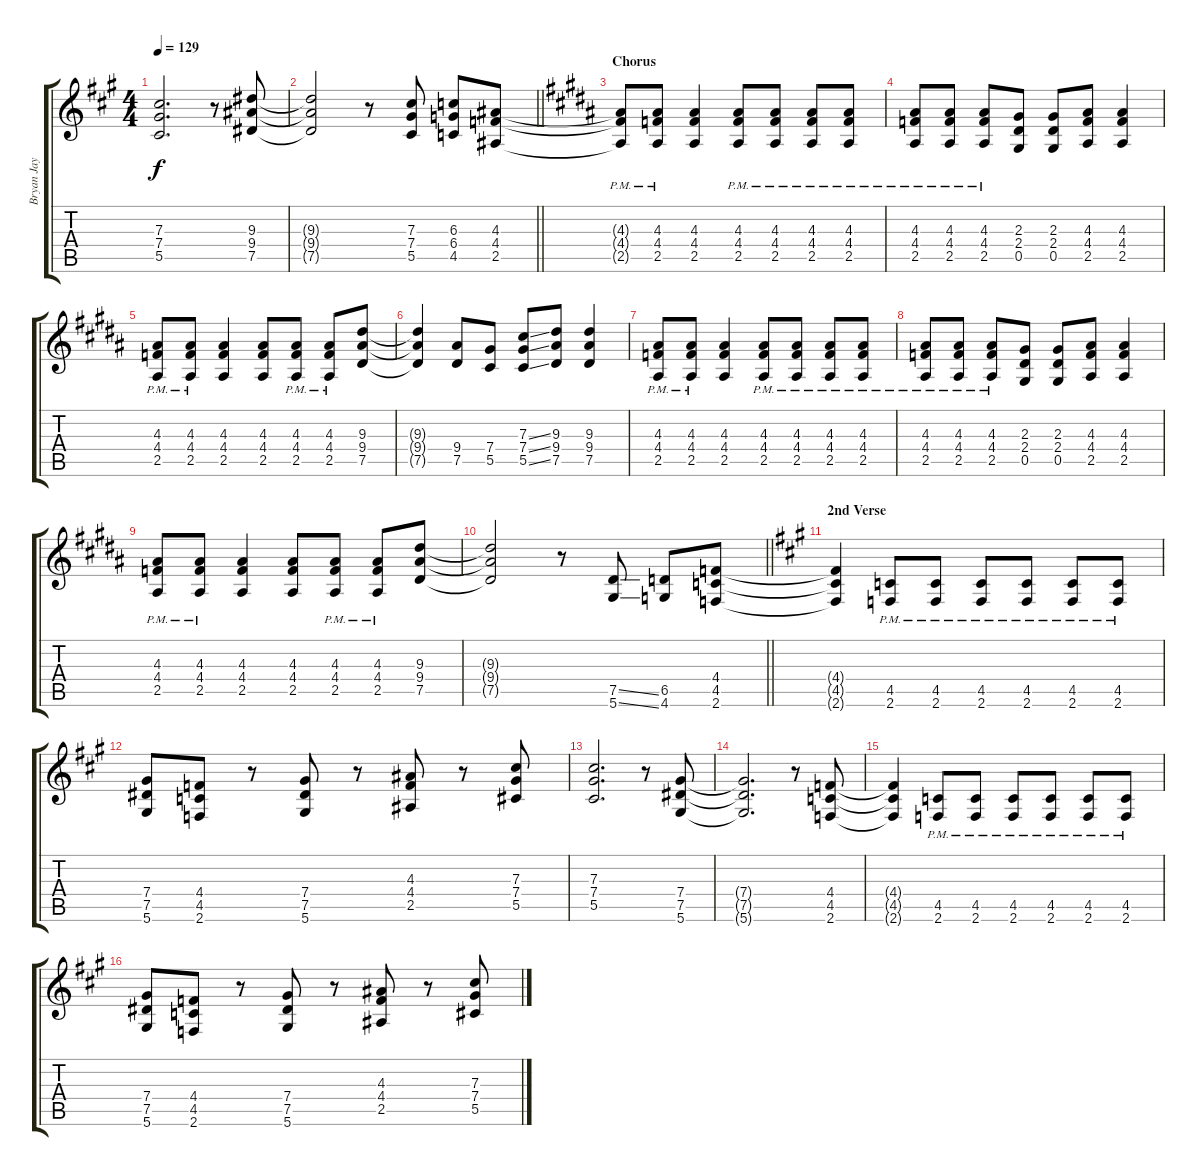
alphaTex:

\track ("Bryan Jay" "Bryan Jay") {instrument overdrivenguitar}
\staff {score tabs}
\tuning (Eb4 Bb3 Gb3 Db3 Ab2 Eb2) {hide}
\ts (4 4)
\tempo 129
\clef g2
\ks a
(7.3{t} 7.4{t} 5.5{t}).2{d dy f} r.8 (9.3 9.4 7.5).8 |
\barLineRight lightlight
(9.3{t} 9.4{t} 7.5{t}).2 r.8 (7.3 7.4 5.5).8 (6.3 6.4 4.5).8 (4.3 4.4 2.5).8 |
\section ("" "Chorus")
\ks b
(4.3{pm t} 4.4{pm t} 2.5{pm t}).8 (4.3{pm} 4.4{pm} 2.5{pm}).8 (4.3 4.4 2.5).4 (4.3{pm} 4.4{pm} 2.5{pm}).8 (4.3{pm} 4.4{pm} 2.5{pm}).8 (4.3{pm} 4.4{pm} 2.5{pm}).8 (4.3{pm} 4.4{pm} 2.5{pm}).8 |
(4.3{pm} 4.4{pm} 2.5{pm}).8 (4.3{pm} 4.4{pm} 2.5{pm}).8 (4.3{pm} 4.4{pm} 2.5{pm}).8 (2.3 2.4 0.5).8 (2.3 2.4 0.5).8 (4.3 4.4 2.5).8 (4.3 4.4 2.5).4 |
(4.3{pm} 4.4{pm} 2.5{pm}).8 (4.3{pm} 4.4{pm} 2.5{pm}).8 (4.3 4.4 2.5).4 (4.3 4.4 2.5).8 (4.3{pm} 4.4{pm} 2.5{pm}).8 (4.3{pm} 4.4{pm} 2.5{pm}).8 (9.3 9.4 7.5).8 |
(9.3{t} 9.4{t} 7.5{t}).4 (9.4 7.5).8 (7.4 5.5).8 (7.3{ss} 7.4{ss} 5.5{ss}).8 (9.3 9.4 7.5).8 (9.3 9.4 7.5).4 |
(4.3{pm} 4.4{pm} 2.5{pm}).8 (4.3{pm} 4.4{pm} 2.5{pm}).8 (4.3 4.4 2.5).4 (4.3{pm} 4.4{pm} 2.5{pm}).8 (4.3{pm} 4.4{pm} 2.5{pm}).8 (4.3{pm} 4.4{pm} 2.5{pm}).8 (4.3{pm} 4.4{pm} 2.5{pm}).8 |
(4.3{pm} 4.4{pm} 2.5{pm}).8 (4.3{pm} 4.4{pm} 2.5{pm}).8 (4.3{pm} 4.4{pm} 2.5{pm}).8 (2.3 2.4 0.5).8 (2.3 2.4 0.5).8 (4.3 4.4 2.5).8 (4.3 4.4 2.5).4 |
(4.3{pm} 4.4{pm} 2.5{pm}).8 (4.3{pm} 4.4{pm} 2.5{pm}).8 (4.3 4.4 2.5).4 (4.3 4.4 2.5).8 (4.3{pm} 4.4{pm} 2.5{pm}).8 (4.3{pm} 4.4{pm} 2.5{pm}).8 (9.3 9.4 7.5).8 |
\barLineRight lightlight
(9.3{t} 9.4{t} 7.5{t}).2 r.8 (7.5{ss} 5.6{ss}).8 (6.5 4.6).8 (4.4 4.5 2.6).8 |
\section ("" "2nd Verse")
\ks a
(4.4{t} 4.5{t} 2.6{t}).4 (4.5{pm} 2.6{pm}).8 (4.5{pm} 2.6{pm}).8 (4.5{pm} 2.6{pm}).8 (4.5{pm} 2.6{pm}).8 (4.5{pm} 2.6{pm}).8 (4.5{pm} 2.6{pm}).8 |
(7.4 7.5 5.6).8 (4.4 4.5 2.6).8 r.8 (7.4 7.5 5.6).8 r.8 (4.3 4.4 2.5).8 r.8 (7.3 7.4 5.5).8 |
(7.3 7.4 5.5).2{d} r.8 (7.4 7.5 5.6).8 |
(7.4{t} 7.5{t} 5.6{t}).2{d} r.8 (4.4 4.5 2.6).8 |
(4.4{t} 4.5{t} 2.6{t}).4 (4.5{pm} 2.6{pm}).8 (4.5{pm} 2.6{pm}).8 (4.5{pm} 2.6{pm}).8 (4.5{pm} 2.6{pm}).8 (4.5{pm} 2.6{pm}).8 (4.5{pm} 2.6{pm}).8 |
(7.4 7.5 5.6).8 (4.4 4.5 2.6).8 r.8 (7.4 7.5 5.6).8 r.8 (4.3 4.4 2.5).8 r.8 (7.3 7.4 5.5).8
